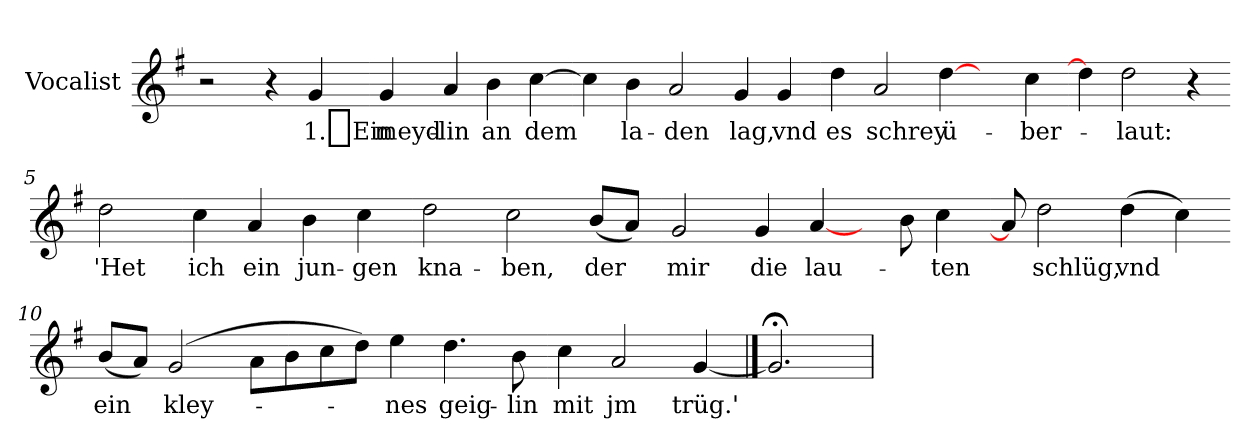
**kern	**text
*part1	*part1
*staff1	*staff1
*I"Vocalist	*
*k[f#]	*
*G:	*
=	=
2r	.
4r	.
4g	1._Ein
=1-	=1-
4g	meyd-
4a	-lin
4b	an
[4cc	dem
=2-	=2-
4cc]	.
4b	la-
2a	-den
4g	lag,
4g	vnd
=3-	=3-
4dd	es
2a	schrey
[4dd	ü-
4ryy	.
4cc	-ber-
=4-	=4-
4dd]	.
2dd	-laut:
4r	.
=5-	=5-
2dd	'Het
=6-	=6-
4cc	ich
4a	ein
4b	jun-
4cc	-gen
=7-	=7-
2dd	kna-
2cc	-ben,
(8bL	der
8aJ)	.
=8-	=8-
2g	mir
4g	die
[4a	lau-
8ryy	.
8b	.
4cc	-ten
=9-	=9-
8a]	.
2dd	schlüg,
(4dd	vnd
4cc)	.
=10-	=10-
(8bL	ein
8aJ)	.
(2g	kley-
8aL	.
8b	.
8cc	.
8ddJ)	.
4ee	-nes
4.dd	geig-
8b	-lin
=11-	=11-
4cc	mit
2a	jm
[4g	trüg.'
==12	==12
2.g;<]	.
=	=
*-	*-
